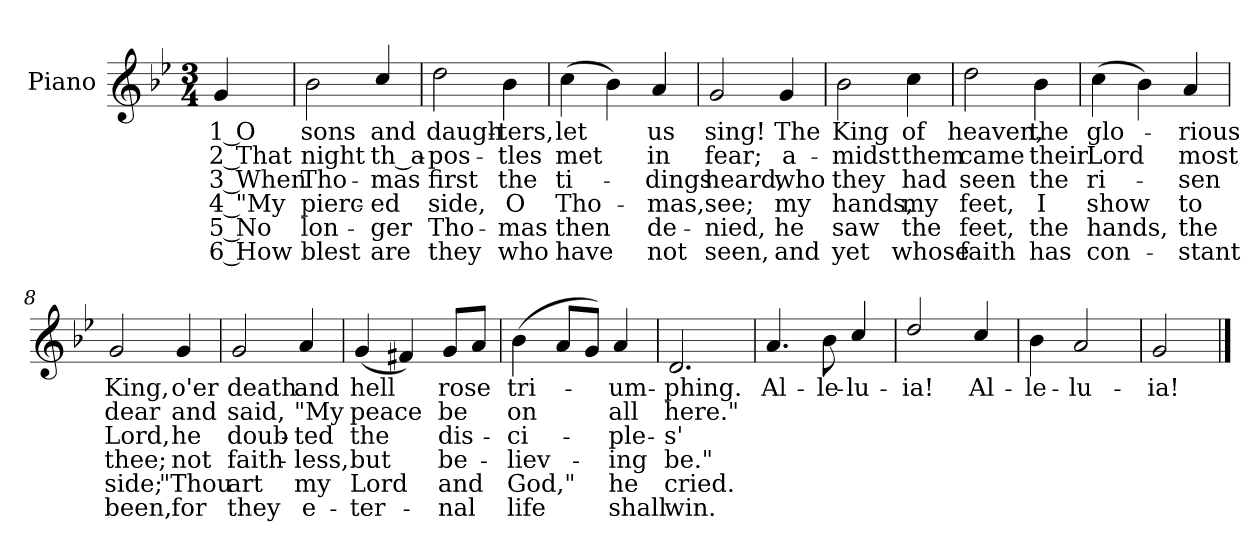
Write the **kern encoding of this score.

**kern	**text	**text	**text	**text	**text	**text
*part1	*part1	*part1	*part1	*part1	*part1	*part1
*staff1	*staff1	*staff1	*staff1	*staff1	*staff1	*staff1
*I"Piano	*	*	*	*	*	*
*I'Pno.	*	*	*	*	*	*
!!LO:PB:g=z
*clefG2	*	*	*	*	*	*
*k[b-e-]	*	*	*	*	*	*
*B-:	*	*	*	*	*	*
*M3/4	*	*	*	*	*	*
=	=	=	=	=	=	=
!	!LO:LY:b:color=#000000	!LO:LY:b:color=#000000	!LO:LY:b:color=#000000	!LO:LY:b:color=#000000	!LO:LY:b:color=#000000	!LO:LY:b:color=#000000
4gi/	1 O	2 That	3 When	4 "My	5 No	6 How
=1	=1	=1	=1	=1	=1	=1
!	!LO:LY:b:color=#000000	!LO:LY:b:color=#000000	!LO:LY:b:color=#000000	!LO:LY:b:color=#000000	!LO:LY:b:color=#000000	!LO:LY:b:color=#000000
2b-i\	sons	night	Tho-	-pierc-	-lon-	-blest
!	!LO:LY:b:color=#000000	!LO:LY:b:color=#000000	!LO:LY:b:color=#000000	!LO:LY:b:color=#000000	!LO:LY:b:color=#000000	!LO:LY:b:color=#000000
4cci/	and	th_a-	mas	ed	ger	are
=2	=2	=2	=2	=2	=2	=2
!	!LO:LY:b:color=#000000	!LO:LY:b:color=#000000	!LO:LY:b:color=#000000	!LO:LY:b:color=#000000	!LO:LY:b:color=#000000	!LO:LY:b:color=#000000
2ddi\	daugh-	-pos-	first	side,	Tho-	-they
!	!LO:LY:b:color=#000000	!LO:LY:b:color=#000000	!LO:LY:b:color=#000000	!LO:LY:b:color=#000000	!LO:LY:b:color=#000000	!LO:LY:b:color=#000000
4b-i\	-ters,	-tles	the	O	mas	who
=3	=3	=3	=3	=3	=3	=3
!	!LO:LY:b:color=#000000	!LO:LY:b:color=#000000	!LO:LY:b:color=#000000	!LO:LY:b:color=#000000	!LO:LY:b:color=#000000	!LO:LY:b:color=#000000
(4cci\	let	met	ti-	-Tho-	-then	have
4b-i\)	.	.	.	.	.	.
!	!LO:LY:b:color=#000000	!LO:LY:b:color=#000000	!LO:LY:b:color=#000000	!LO:LY:b:color=#000000	!LO:LY:b:color=#000000	!LO:LY:b:color=#000000
4ai/	us	in	dings	mas,	de-	-not
=4	=4	=4	=4	=4	=4	=4
!	!LO:LY:b:color=#000000	!LO:LY:b:color=#000000	!LO:LY:b:color=#000000	!LO:LY:b:color=#000000	!LO:LY:b:color=#000000	!LO:LY:b:color=#000000
2gi/	sing!	fear;	heard,	see;	nied,	seen,
!	!LO:LY:b:color=#000000	!LO:LY:b:color=#000000	!LO:LY:b:color=#000000	!LO:LY:b:color=#000000	!LO:LY:b:color=#000000	!LO:LY:b:color=#000000
4gi/	The	a-	who	my	he	and
=5	=5	=5	=5	=5	=5	=5
!	!LO:LY:b:color=#000000	!LO:LY:b:color=#000000	!LO:LY:b:color=#000000	!LO:LY:b:color=#000000	!LO:LY:b:color=#000000	!LO:LY:b:color=#000000
2b-i\	King	-midst	they	hands,	saw	yet
!	!LO:LY:b:color=#000000	!LO:LY:b:color=#000000	!LO:LY:b:color=#000000	!LO:LY:b:color=#000000	!LO:LY:b:color=#000000	!LO:LY:b:color=#000000
4cci\	of	them	had	my	the	whose
!!LO:LB:g=z
=6	=6	=6	=6	=6	=6	=6
!	!LO:LY:b:color=#000000	!LO:LY:b:color=#000000	!LO:LY:b:color=#000000	!LO:LY:b:color=#000000	!LO:LY:b:color=#000000	!LO:LY:b:color=#000000
2ddi\	heaven,	came	seen	feet,	feet,	faith
!	!LO:LY:b:color=#000000	!LO:LY:b:color=#000000	!LO:LY:b:color=#000000	!LO:LY:b:color=#000000	!LO:LY:b:color=#000000	!LO:LY:b:color=#000000
4b-i\	the	their	the	I	the	has
=7	=7	=7	=7	=7	=7	=7
!	!LO:LY:b:color=#000000	!LO:LY:b:color=#000000	!LO:LY:b:color=#000000	!LO:LY:b:color=#000000	!LO:LY:b:color=#000000	!LO:LY:b:color=#000000
(4cci\	glo-	Lord	ri-	-show	hands,	con-
4b-i\)	.	.	.	.	.	.
!	!LO:LY:b:color=#000000	!LO:LY:b:color=#000000	!LO:LY:b:color=#000000	!LO:LY:b:color=#000000	!LO:LY:b:color=#000000	!LO:LY:b:color=#000000
4ai/	-rious	most	-sen	to	the	stant
=8	=8	=8	=8	=8	=8	=8
!	!LO:LY:b:color=#000000	!LO:LY:b:color=#000000	!LO:LY:b:color=#000000	!LO:LY:b:color=#000000	!LO:LY:b:color=#000000	!LO:LY:b:color=#000000
2gi/	King,	dear	Lord,	thee;	side;	been,
!	!LO:LY:b:color=#000000	!LO:LY:b:color=#000000	!LO:LY:b:color=#000000	!LO:LY:b:color=#000000	!LO:LY:b:color=#000000	!LO:LY:b:color=#000000
4gi/	o'er	and	he	not	"Thou	for
=9	=9	=9	=9	=9	=9	=9
!	!LO:LY:b:color=#000000	!LO:LY:b:color=#000000	!LO:LY:b:color=#000000	!LO:LY:b:color=#000000	!LO:LY:b:color=#000000	!LO:LY:b:color=#000000
2gi/	death	said,	doub-	-faith-	-art	they
!	!LO:LY:b:color=#000000	!LO:LY:b:color=#000000	!LO:LY:b:color=#000000	!LO:LY:b:color=#000000	!LO:LY:b:color=#000000	!LO:LY:b:color=#000000
4ai/	and	"My	ted	less,	my	e-
=10	=10	=10	=10	=10	=10	=10
!	!LO:LY:b:color=#000000	!LO:LY:b:color=#000000	!LO:LY:b:color=#000000	!LO:LY:b:color=#000000	!LO:LY:b:color=#000000	!LO:LY:b:color=#000000
(4gi/	hell	peace	-the	but	Lord	ter-
4f#Xi/)	.	.	.	.	.	.
!	!LO:LY:b:color=#000000	!LO:LY:b:color=#000000	!LO:LY:b:color=#000000	!LO:LY:b:color=#000000	!LO:LY:b:color=#000000	!LO:LY:b:color=#000000
8gi/L	rose	be	-dis-	-be-	-and	nal
8ai/J	.	.	.	.	.	.
!!LO:LB:g=z
=11	=11	=11	=11	=11	=11	=11
!	!LO:LY:b:color=#000000	!LO:LY:b:color=#000000	!LO:LY:b:color=#000000	!LO:LY:b:color=#000000	!LO:LY:b:color=#000000	!LO:LY:b:color=#000000
(4b-i\	tri-	on	ci-	-liev-	-God,"	life
8ai/L	.	.	.	.	.	.
8gi/J)	.	.	.	.	.	.
!	!LO:LY:b:color=#000000	!LO:LY:b:color=#000000	!LO:LY:b:color=#000000	!LO:LY:b:color=#000000	!LO:LY:b:color=#000000	!LO:LY:b:color=#000000
4ai/	-um-	all	ple-	-ing	he	shall
=12	=12	=12	=12	=12	=12	=12
!	!LO:LY:b:color=#000000	!LO:LY:b:color=#000000	!LO:LY:b:color=#000000	!LO:LY:b:color=#000000	!LO:LY:b:color=#000000	!LO:LY:b:color=#000000
2.di/	-phing.	here."	s'	be."	cried.	win.
=13	=13	=13	=13	=13	=13	=13
!	!LO:LY:b:color=#000000	!	!	!	!	!
4.ai/	Al-	.	.	.	.	.
!	!LO:LY:b:color=#000000	!	!	!	!	!
8b-i\	-le-	.	.	.	.	.
!	!LO:LY:b:color=#000000	!	!	!	!	!
4cci/	-lu-	.	.	.	.	.
=14	=14	=14	=14	=14	=14	=14
!	!LO:LY:b:color=#000000	!	!	!	!	!
2ddi/	-ia!	.	.	.	.	.
!	!LO:LY:b:color=#000000	!	!	!	!	!
4cci/	Al-	.	.	.	.	.
=15	=15	=15	=15	=15	=15	=15
!	!LO:LY:b:color=#000000	!	!	!	!	!
4b-i\	-le-	.	.	.	.	.
!	!LO:LY:b:color=#000000	!	!	!	!	!
2ai/	-lu-	.	.	.	.	.
=16	=16	=16	=16	=16	=16	=16
!	!LO:LY:b:color=#000000	!	!	!	!	!
2gi/	-ia!	.	.	.	.	.
==	==	==	==	==	==	==
*-	*-	*-	*-	*-	*-	*-
